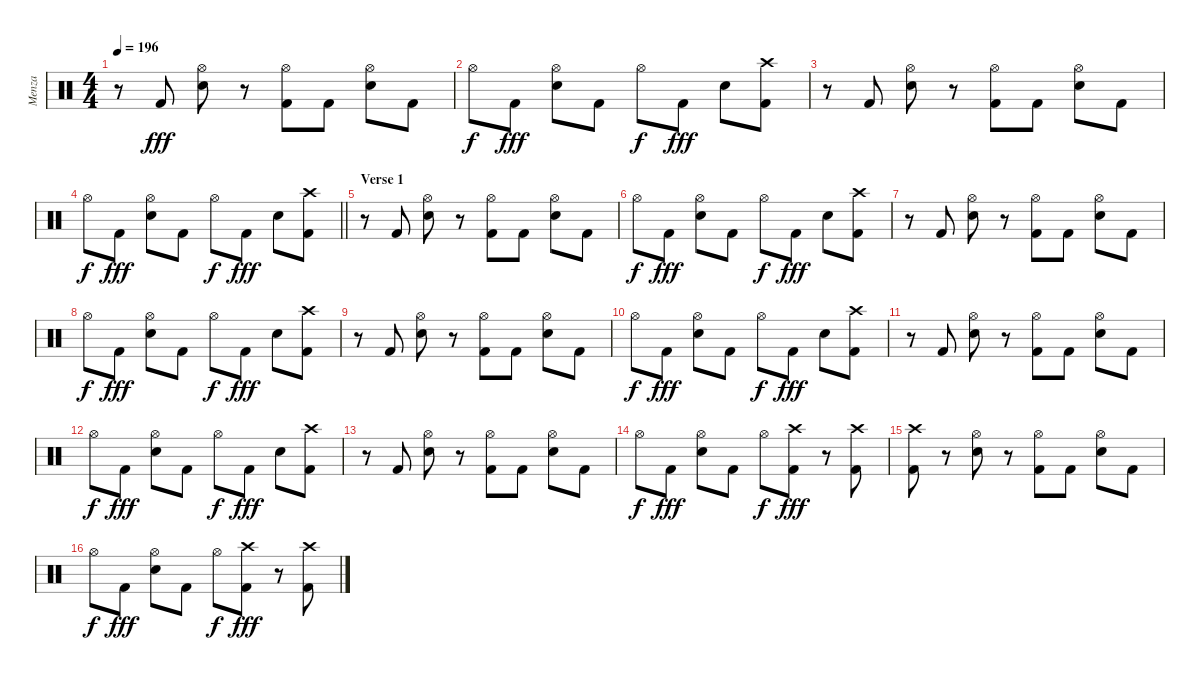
\track ("Menza" "Menza") {instrument percussion}
\staff {score}
\articulation defaults
\ts (4 4)
\tempo 196
\clef neutral
\ks c
r.8{dy ff} "Kick (hit) 2".8{dy fff} ("Hi-Hat (open)" "Snare (hit) 2").8 r.8 ("Hi-Hat (open)" "Kick (hit) 2").8 "Kick (hit) 2".8 ("Hi-Hat (open)" "Snare (hit) 2").8 "Kick (hit) 2".8 |
"Hi-Hat (open)".8{dy f} "Kick (hit) 2".8{dy fff} ("Hi-Hat (open)" "Snare (hit) 2").8 "Kick (hit) 2".8 "Hi-Hat (open)".8{dy f} "Kick (hit) 2".8{dy fff} "Snare (hit) 2".8 ("Crash high (hit)" "Kick (hit) 2").8 |
r.8 "Kick (hit) 2".8 ("Hi-Hat (open)" "Snare (hit) 2").8 r.8 ("Hi-Hat (open)" "Kick (hit) 2").8 "Kick (hit) 2".8 ("Hi-Hat (open)" "Snare (hit) 2").8 "Kick (hit) 2".8 |
\barLineRight lightlight "Hi-Hat (open)".8{dy f} "Kick (hit) 2".8{dy fff}
("Hi-Hat (open)" "Snare (hit) 2").8 "Kick (hit) 2".8 "Hi-Hat (open)".8{dy f} "Kick (hit) 2".8{dy fff} "Snare (hit) 2".8 ("Crash high (hit)" "Kick (hit) 2").8 |
\section ("" "Verse 1")
r.8 "Kick (hit) 2".8 ("Hi-Hat (open)" "Snare (hit) 2").8 r.8 ("Hi-Hat (open)" "Kick (hit) 2").8 "Kick (hit) 2".8 ("Hi-Hat (open)" "Snare (hit) 2").8 "Kick (hit) 2".8 |
"Hi-Hat (open)".8{dy f} "Kick (hit) 2".8{dy fff} ("Hi-Hat (open)" "Snare (hit) 2").8 "Kick (hit) 2".8 "Hi-Hat (open)".8{dy f} "Kick (hit) 2".8{dy fff} "Snare (hit) 2".8 ("Crash high (hit)" "Kick (hit) 2").8 |
r.8 "Kick (hit) 2".8 ("Hi-Hat (open)" "Snare (hit) 2").8 r.8 ("Hi-Hat (open)" "Kick (hit) 2").8 "Kick (hit) 2".8 ("Hi-Hat (open)" "Snare (hit) 2").8 "Kick (hit) 2".8 |
"Hi-Hat (open)".8{dy f} "Kick (hit) 2".8{dy fff} ("Hi-Hat (open)" "Snare (hit) 2").8 "Kick (hit) 2".8 "Hi-Hat (open)".8{dy f} "Kick (hit) 2".8{dy fff} "Snare (hit) 2".8 ("Crash high (hit)" "Kick (hit) 2").8 |
r.8 "Kick (hit) 2".8 ("Hi-Hat (open)" "Snare (hit) 2").8 r.8 ("Hi-Hat (open)" "Kick (hit) 2").8 "Kick (hit) 2".8 ("Hi-Hat (open)" "Snare (hit) 2").8 "Kick (hit) 2".8 |
"Hi-Hat (open)".8{dy f} "Kick (hit) 2".8{dy fff} ("Hi-Hat (open)" "Snare (hit) 2").8 "Kick (hit) 2".8 "Hi-Hat (open)".8{dy f} "Kick (hit) 2".8{dy fff} "Snare (hit) 2".8 ("Crash high (hit)" "Kick (hit) 2").8 |
r.8 "Kick (hit) 2".8 ("Hi-Hat (open)" "Snare (hit) 2").8 r.8 ("Hi-Hat (open)" "Kick (hit) 2").8 "Kick (hit) 2".8 ("Hi-Hat (open)" "Snare (hit) 2").8 "Kick (hit) 2".8 |
"Hi-Hat (open)".8{dy f} "Kick (hit) 2".8{dy fff} ("Hi-Hat (open)" "Snare (hit) 2").8 "Kick (hit) 2".8 "Hi-Hat (open)".8{dy f} "Kick (hit) 2".8{dy fff} "Snare (hit) 2".8 ("Crash high (hit)" "Kick (hit) 2").8 |
r.8 "Kick (hit) 2".8 ("Hi-Hat (open)" "Snare (hit) 2").8 r.8 ("Hi-Hat (open)" "Kick (hit) 2").8 "Kick (hit) 2".8 ("Hi-Hat (open)" "Snare (hit) 2").8 "Kick (hit) 2".8 |
"Hi-Hat (open)".8{dy f} "Kick (hit) 2".8{dy fff} ("Hi-Hat (open)" "Snare (hit) 2").8 "Kick (hit) 2".8 "Hi-Hat (open)".8{dy f} ("Crash high (hit)" "Kick (hit) 2").8{dy fff} r.8 ("Crash high (hit)" "Kick (hit) 2").8 |
("Crash high (hit)" "Kick (hit) 2").8 r.8 ("Hi-Hat (open)" "Snare (hit) 2").8 r.8 ("Hi-Hat (open)" "Kick (hit) 2").8 "Kick (hit) 2".8 ("Hi-Hat (open)" "Snare (hit) 2").8 "Kick (hit) 2".8 |
"Hi-Hat (open)".8{dy f} "Kick (hit) 2".8{dy fff} ("Hi-Hat (open)" "Snare (hit) 2").8 "Kick (hit) 2".8 "Hi-Hat (open)".8{dy f} ("Crash high (hit)" "Kick (hit) 2").8{dy fff} r.8 ("Crash high (hit)" "Kick (hit) 2").8
